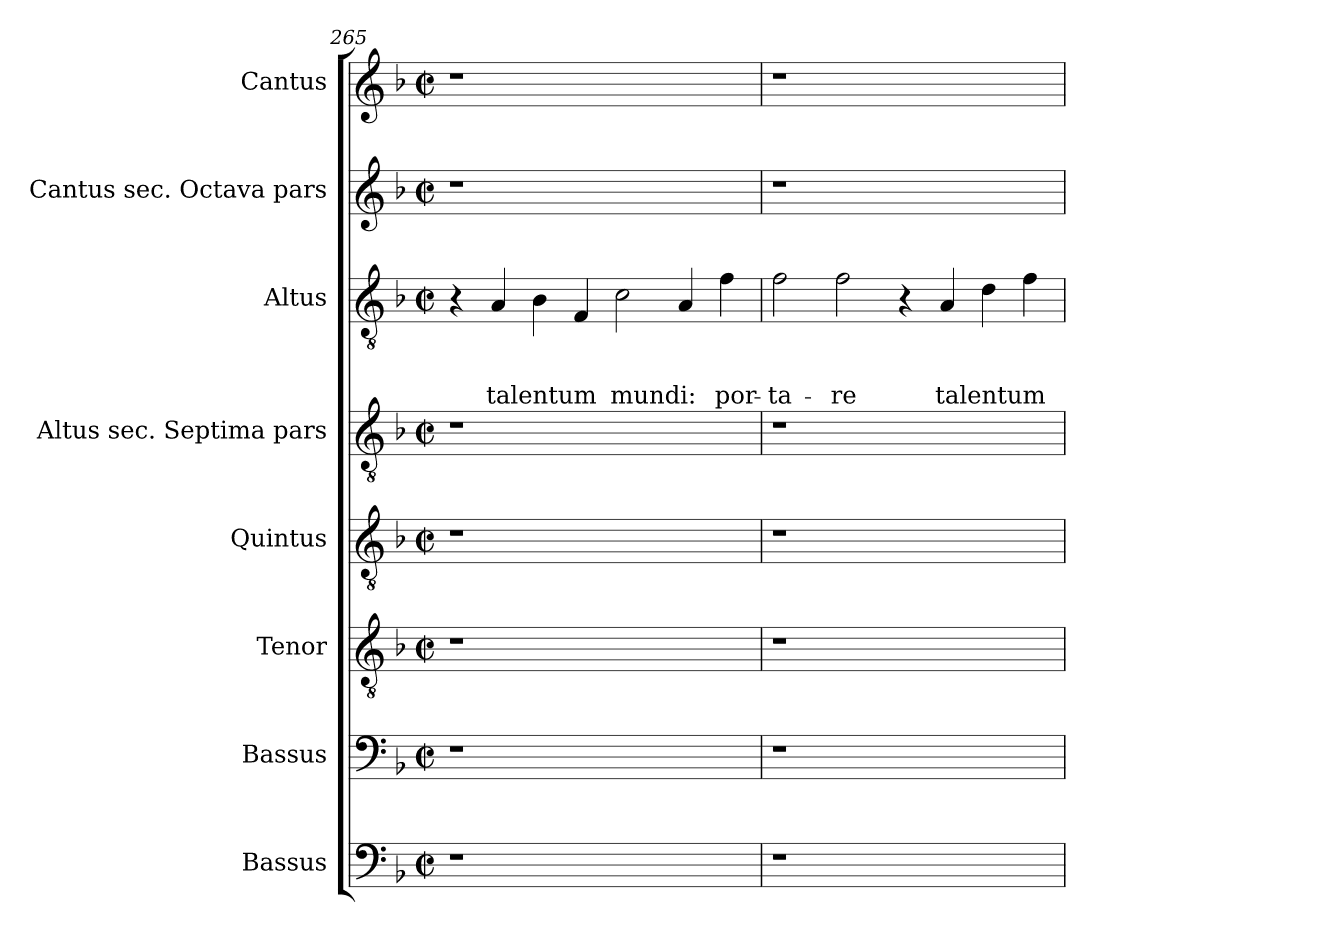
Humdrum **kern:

**kern	**kern	**kern	**kern	**kern	**kern	**text	**text	**text	**kern	**kern
*part8	*part7	*part6	*part5	*part4	*part3	*part3	*part3	*part3	*part2	*part1
*staff8	*staff7	*staff6	*staff5	*staff4	*staff3	*staff3	*staff3	*staff3	*staff2	*staff1
*I"Bassus	*I"Bassus	*I"Tenor	*I"Quintus	*I"Altus sec. Septima pars	*I"Altus	*	*	*	*I"Cantus sec. Octava pars	*I"Cantus
*	*I'Bassus	*I'Tenor	*I'Quintus	*	*I'Altus	*	*	*	*	*I'Cantus
*clefF4	*clefF4	*clefGv2	*clefGv2	*clefGv2	*clefGv2	*	*	*	*clefG2	*clefG2
*k[b-]	*k[b-]	*k[b-]	*k[b-]	*k[b-]	*k[b-]	*	*	*	*k[b-]	*k[b-]
*F:	*F:	*F:	*F:	*F:	*F:	*	*	*	*F:	*F:
*M2/2	*M2/2	*M2/2	*M2/2	*M2/2	*M2/2	*	*	*	*M2/2	*M2/2
*met(c|)	*met(c|)	*met(c|)	*met(c|)	*met(c|)	*met(c|)	*	*	*	*met(c|)	*met(c|)
=265	=265	=265	=265	=265	=265	=265	=265	=265	=265	=265
1r	1r	1r	1r	1r	4r	.	.	.	1r	1r
!	!	!	!	!	!	!	!	!LO:LY:b	!	!
.	.	.	.	.	4A/	.	.	talentum	.	.
.	.	.	.	.	4B-\	.	.	.	.	.
.	.	.	.	.	4F/	.	.	.	.	.
!	!	!	!	!	!	!	!	!LO:LY:b	!	!
1ryy	1ryy	1ryy	1ryy	1ryy	2c\	.	.	mundi:	1ryy	1ryy
.	.	.	.	.	4A/	.	.	.	.	.
!	!	!	!	!	!	!	!	!LO:LY:b	!	!
.	.	.	.	.	4f\	.	.	por-	.	.
=266	=266	=266	=266	=266	=266	=266	=266	=266	=266	=266
!	!	!	!	!	!	!	!	!LO:LY:b	!	!
1r	1r	1r	1r	1r	2f\	.	.	-ta-	1r	1r
!	!	!	!	!	!	!	!	!LO:LY:b	!	!
.	.	.	.	.	2f\	.	.	-re	.	.
1ryy	1ryy	1ryy	1ryy	1ryy	4r	.	.	.	1ryy	1ryy
!	!	!	!	!	!	!	!	!LO:LY:b	!	!
.	.	.	.	.	4A/	.	.	talentum	.	.
.	.	.	.	.	4d\	.	.	.	.	.
.	.	.	.	.	4f\	.	.	.	.	.
=	=	=	=	=	=	=	=	=	=	=
*-	*-	*-	*-	*-	*-	*-	*-	*-	*-	*-
